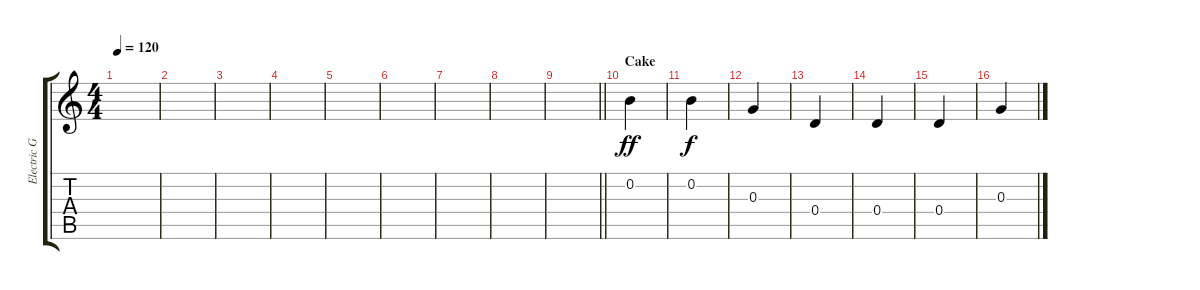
\track ("Electric Guitar 2" "Electric G") {instrument electricguitarclean}
\staff {score tabs}
\tuning (E4 B3 G3 D3 A2 E2) {hide}
\ts (4 4)
\tempo 120
\clef g2
\ks c
|
|
|
|
|
|
|
|
\barLineRight lightlight
|
\section ("" "Cake")
0.2.4{dy ff} |
0.2.4{dy f} |
0.3.4 |
0.4.4 |
0.4.4 |
0.4.4 |
0.3.4
